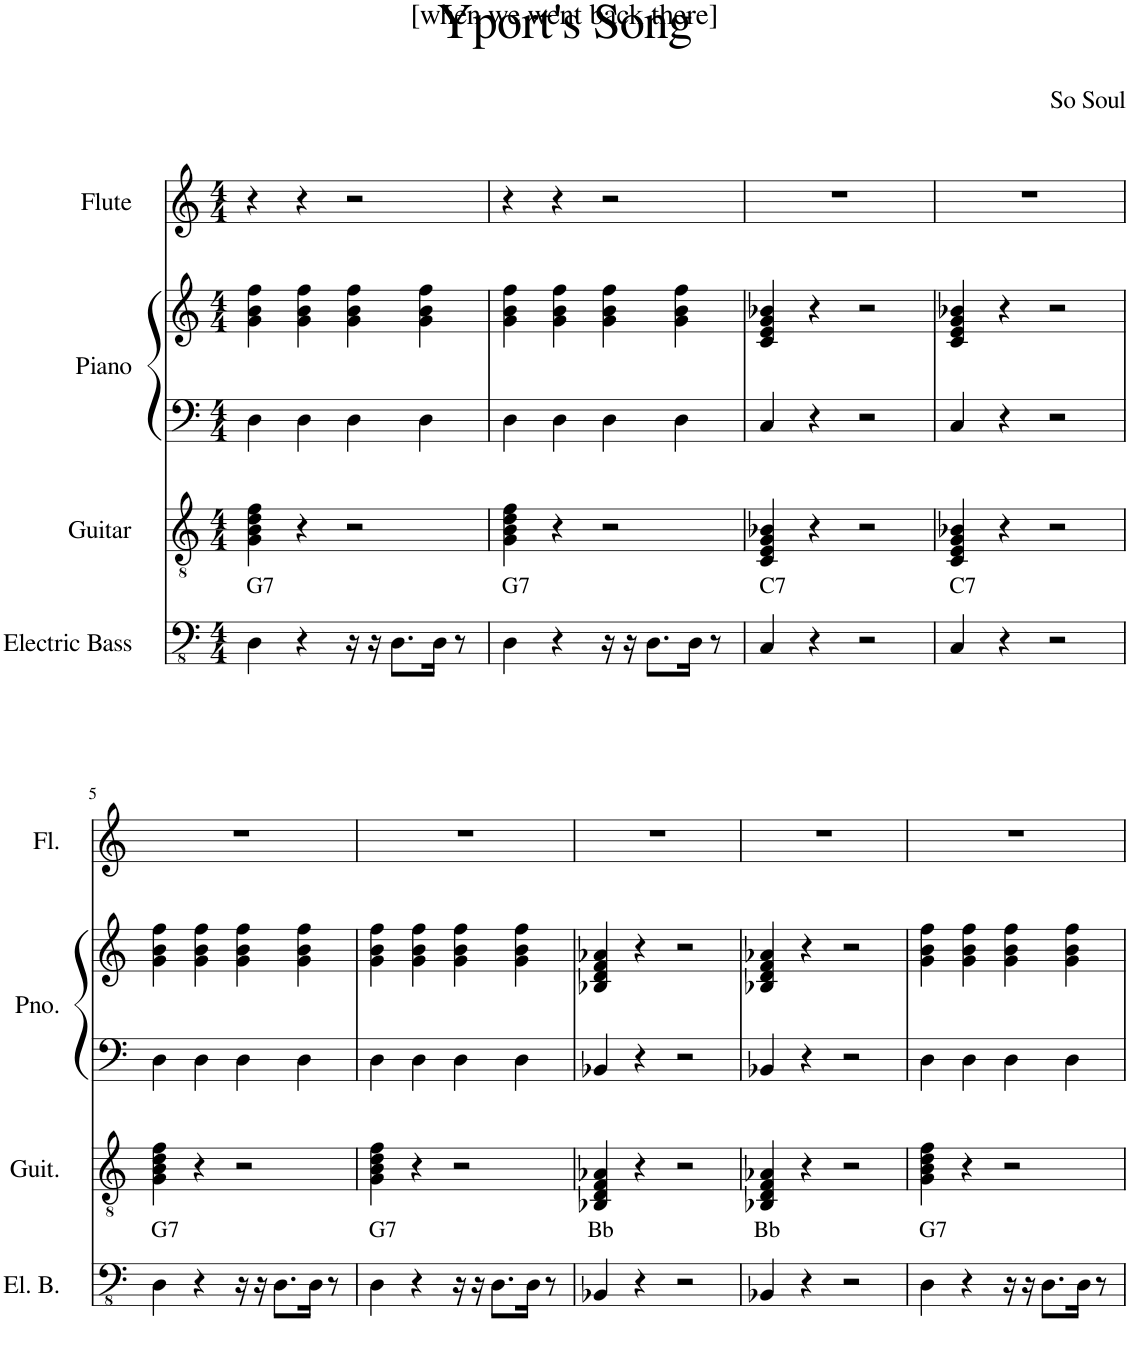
**kern	**kern	**text	**kern	**kern	**kern
*part4	*part3	*part3	*part2	*part2	*part1
*staff5	*staff4	*staff4	*staff3	*staff2	*staff1
*I"Electric Bass	*I"Guitar	*	*I"Piano	*	*I"Flute
*I'El. B.	*I'Guit.	*	*I'Pno.	*	*I'Fl.
*clefFv4	*clefGv2	*	*clefF4	*clefG2	*clefG2
*k[]	*k[]	*	*k[]	*k[]	*k[]
*M4/4	*M4/4	*	*M4/4	*M4/4	*M4/4
=1	=1	=1	=1	=1	=1
!	!	!LO:LY:b	!	!	!
4DD\	4G\ 4B\ 4d\ 4f\	G7	4D\	4g\ 4b\ 4ff\	4r
4r	4r	.	4D\	4g\ 4b\ 4ff\	4r
16r	2r	.	4D\	4g\ 4b\ 4ff\	2r
16r	.	.	.	.	.
8.DD\L	.	.	.	.	.
.	.	.	4D\	4g\ 4b\ 4ff\	.
16DD\Jk	.	.	.	.	.
8r	.	.	.	.	.
=2	=2	=2	=2	=2	=2
!	!	!LO:LY:b	!	!	!
4DD\	4G\ 4B\ 4d\ 4f\	G7	4D\	4g\ 4b\ 4ff\	4r
4r	4r	.	4D\	4g\ 4b\ 4ff\	4r
16r	2r	.	4D\	4g\ 4b\ 4ff\	2r
16r	.	.	.	.	.
8.DD\L	.	.	.	.	.
.	.	.	4D\	4g\ 4b\ 4ff\	.
16DD\Jk	.	.	.	.	.
8r	.	.	.	.	.
=3	=3	=3	=3	=3	=3
!	!	!LO:LY:b	!	!	!
4CC/	4C/ 4E/ 4G/ 4B-X/	C7	4C/	4c/ 4e/ 4g/ 4b-X/	1r
4r	4r	.	4r	4r	.
2r	2r	.	2r	2r	.
=4	=4	=4	=4	=4	=4
!	!	!LO:LY:b	!	!	!
4CC/	4C/ 4E/ 4G/ 4B-X/	C7	4C/	4c/ 4e/ 4g/ 4b-X/	1r
4r	4r	.	4r	4r	.
2r	2r	.	2r	2r	.
!!LO:LB:g=z
=5	=5	=5	=5	=5	=5
!	!	!LO:LY:b	!	!	!
4DD\	4G\ 4B\ 4d\ 4f\	G7	4D\	4g\ 4b\ 4ff\	1r
4r	4r	.	4D\	4g\ 4b\ 4ff\	.
16r	2r	.	4D\	4g\ 4b\ 4ff\	.
16r	.	.	.	.	.
8.DD\L	.	.	.	.	.
.	.	.	4D\	4g\ 4b\ 4ff\	.
16DD\Jk	.	.	.	.	.
8r	.	.	.	.	.
=6	=6	=6	=6	=6	=6
!	!	!LO:LY:b	!	!	!
4DD\	4G\ 4B\ 4d\ 4f\	G7	4D\	4g\ 4b\ 4ff\	1r
4r	4r	.	4D\	4g\ 4b\ 4ff\	.
16r	2r	.	4D\	4g\ 4b\ 4ff\	.
16r	.	.	.	.	.
8.DD\L	.	.	.	.	.
.	.	.	4D\	4g\ 4b\ 4ff\	.
16DD\Jk	.	.	.	.	.
8r	.	.	.	.	.
=7	=7	=7	=7	=7	=7
!	!	!LO:LY:b	!	!	!
4BBB-X/	4BB-X/ 4D/ 4F/ 4A-X/	Bb	4BB-X/	4B-X/ 4d/ 4f/ 4a-X/	1r
4r	4r	.	4r	4r	.
2r	2r	.	2r	2r	.
=8	=8	=8	=8	=8	=8
!	!	!LO:LY:b	!	!	!
4BBB-X/	4BB-X/ 4D/ 4F/ 4A-X/	Bb	4BB-X/	4B-X/ 4d/ 4f/ 4a-X/	1r
4r	4r	.	4r	4r	.
2r	2r	.	2r	2r	.
=9	=9	=9	=9	=9	=9
!	!	!LO:LY:b	!	!	!
4DD\	4G\ 4B\ 4d\ 4f\	G7	4D\	4g\ 4b\ 4ff\	1r
4r	4r	.	4D\	4g\ 4b\ 4ff\	.
16r	2r	.	4D\	4g\ 4b\ 4ff\	.
16r	.	.	.	.	.
8.DD\L	.	.	.	.	.
.	.	.	4D\	4g\ 4b\ 4ff\	.
16DD\Jk	.	.	.	.	.
8r	.	.	.	.	.
=	=	=	=	=	=
*-	*-	*-	*-	*-	*-
